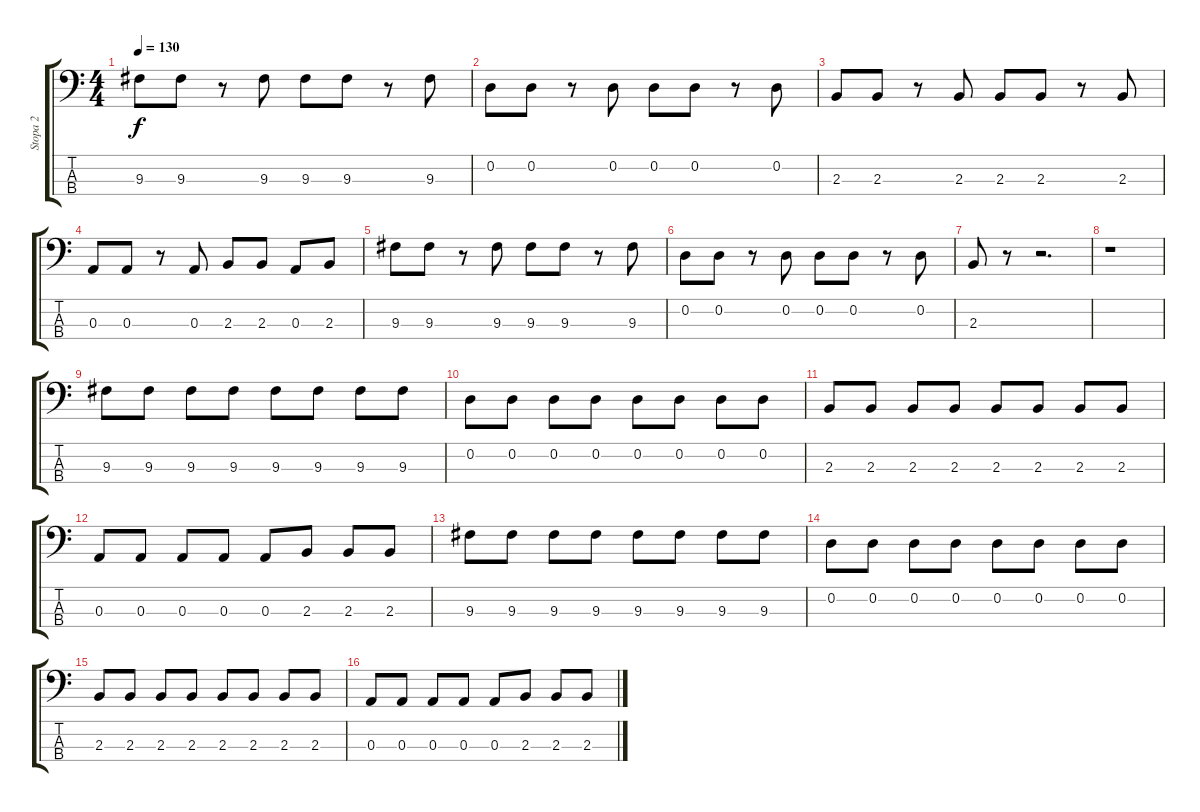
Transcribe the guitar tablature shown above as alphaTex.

\track ("Stopa 2" "Stopa 2") {instrument electricbassfinger}
\staff {score tabs}
\tuning (G2 D2 A1 E1) {hide}
\ts (4 4)
\tempo 130
\clef f4
\ks c
9.3.8{dy f} 9.3.8 r.8 9.3.8 9.3.8 9.3.8 r.8 9.3.8 |
0.2.8 0.2.8 r.8 0.2.8 0.2.8 0.2.8 r.8 0.2.8 |
2.3.8 2.3.8 r.8 2.3.8 2.3.8 2.3.8 r.8 2.3.8 |
0.3.8 0.3.8 r.8 0.3.8 2.3.8 2.3.8 0.3.8 2.3.8 |
9.3.8 9.3.8 r.8 9.3.8 9.3.8 9.3.8 r.8 9.3.8 |
0.2.8 0.2.8 r.8 0.2.8 0.2.8 0.2.8 r.8 0.2.8 |
2.3.8 r.8 r.2{d} |
r.1 |
9.3.8 9.3.8 9.3.8 9.3.8 9.3.8 9.3.8 9.3.8 9.3.8 |
0.2.8 0.2.8 0.2.8 0.2.8 0.2.8 0.2.8 0.2.8 0.2.8 |
2.3.8 2.3.8 2.3.8 2.3.8 2.3.8 2.3.8 2.3.8 2.3.8 |
0.3.8 0.3.8 0.3.8 0.3.8 0.3.8 2.3.8 2.3.8 2.3.8 |
9.3.8 9.3.8 9.3.8 9.3.8 9.3.8 9.3.8 9.3.8 9.3.8 |
0.2.8 0.2.8 0.2.8 0.2.8 0.2.8 0.2.8 0.2.8 0.2.8 |
2.3.8 2.3.8 2.3.8 2.3.8 2.3.8 2.3.8 2.3.8 2.3.8 |
0.3.8 0.3.8 0.3.8 0.3.8 0.3.8 2.3.8 2.3.8 2.3.8
